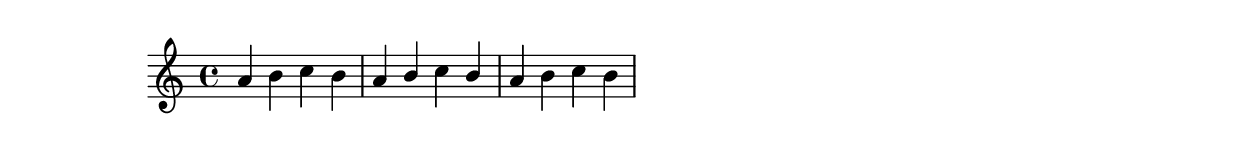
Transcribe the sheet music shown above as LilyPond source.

%% DO NOT EDIT this file manually; it is automatically
%% generated from LSR http://lsr.dsi.unimi.it
%% Make any changes in LSR itself, or in Documentation/snippets/new/ ,
%% and then run scripts/auxiliar/makelsr.py
%%
%% This file is in the public domain.
\version "2.14.2"

\header {
  lsrtags = "editorial-annotations"

%% Translation of GIT committish: b482c3e5b56c3841a88d957e0ca12964bd3e64fa
  texidoces = "
La dirección predeterminada de las plicas sobre la tercera línea
del pentagrama está determinada por la propiedad
@code{neutral-direction} del objeto @code{Stem}.

"
  doctitlees = "Dirección predeterminada de las plicas sobre la tercera línea del pentagrama"


%% Translation of GIT committish: 0a868be38a775ecb1ef935b079000cebbc64de40
  texidocde = "
Die Richtung von Hälsen auf der mittleren Linie kann mit der @code{Stem}-Eigenschaft
@code{neutral-direction} gesetzt werden.

"
  doctitlede = "Standardrichtung für Hälse auf der Mittellinie"

  texidoc = "
The default direction of stems on the center line of the staff is set
by the @code{Stem} property @code{neutral-direction}.

"
  doctitle = "Default direction of stems on the center line of the staff"
} % begin verbatim


\relative c'' {
  a4 b c b
  \override Stem #'neutral-direction = #up
  a4 b c b
  \override Stem #'neutral-direction = #down
  a4 b c b
}

